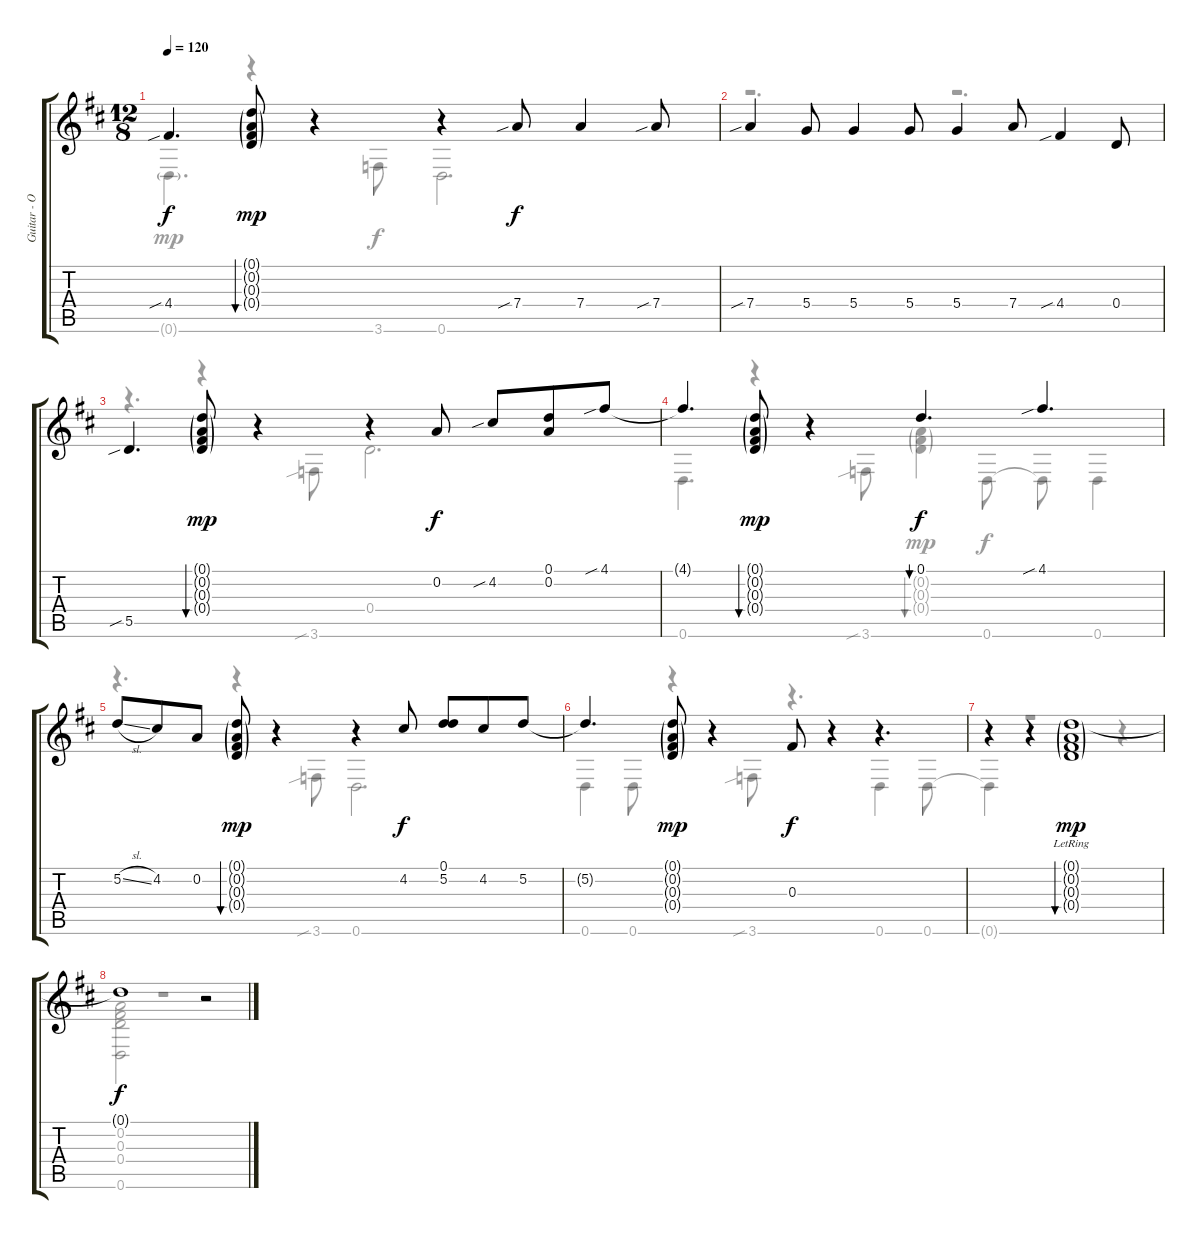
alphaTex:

\track ("Guitar - Open \"D\" Tuning  DADF#AD" "Guitar - O") {instrument acousticguitarnylon}
\staff {score tabs}
\tuning (D4 A3 Gb3 D3 A2 D2) {hide}
\voice
\ts (12 8)
\tempo 120
\clef g2
\ks d
4.4{sib}.4{d dy f} (0.1{g} 0.2{g} 0.3{g} 0.4{g}).8{bu 30 dy mp} r.4 r.4 7.4{sib}.8{dy f} 7.4.4 7.4{sib}.8 |
7.4{sib}.4 5.4.8 5.4.4 5.4.8 5.4.4 7.4.8 4.4{sib}.4 0.4.8 |
5.5{sib}.4{d} (0.1{g} 0.2{g} 0.3{g} 0.4{g}).8{bu 30 dy mp} r.4 r.4 0.2.8{dy f} 4.2{sib}.8 (0.1 0.2).8 4.1{sib}.8 |
4.1{t}.4{d} (0.1{g} 0.2{g} 0.3{g} 0.4{g}).8{bu 30 dy mp} r.4 0.1.4{d bu 30 dy f} 4.1{sib}.4{d} |
5.2{sl}.8 4.2.8 0.2.8 (0.1{g} 0.2{g} 0.3{g} 0.4{g}).8{bu 30 dy mp} r.4 r.4 4.2.8{dy f} (0.1 5.2).8 4.2.8 5.2.8 |
5.2{t}.4{d} (0.1{g} 0.2{g} 0.3{g} 0.4{g}).8{dy mp} r.4 0.3.8{dy f} r.4 r.4{d} |
r.4 r.4 (0.1{g lr} 0.2{g lr} 0.3{g lr} 0.4{g lr}).1{bu 30 dy mp} |
0.1{t}.1{dy f} r.2
\voice
\clef g2
\ottava regular
\simile none
\ks d
0.6{g}.4{d dy mp} r.4 3.6.8{dy f} 0.6.2{d} |
r.2{d} r.2{d} |
r.4{d} r.4 3.6{sib}.8 0.4.2{d} |
0.6.4{d} r.4 3.6{sib}.8 (0.2{g} 0.3{g} 0.4{g}).4{bu 30 dy mp} 0.6.8{dy f} 0.6{t}.8 0.6.4 |
r.4{d} r.4 3.6{sib}.8 0.6.2{d} |
0.6.4 0.6.8 r.4 3.6{sib}.8 r.4{d} 0.6.4 0.6.8 |
0.6{t}.4 r.1 r.4 |
(0.2 0.3 0.4 0.6).2 r.1
